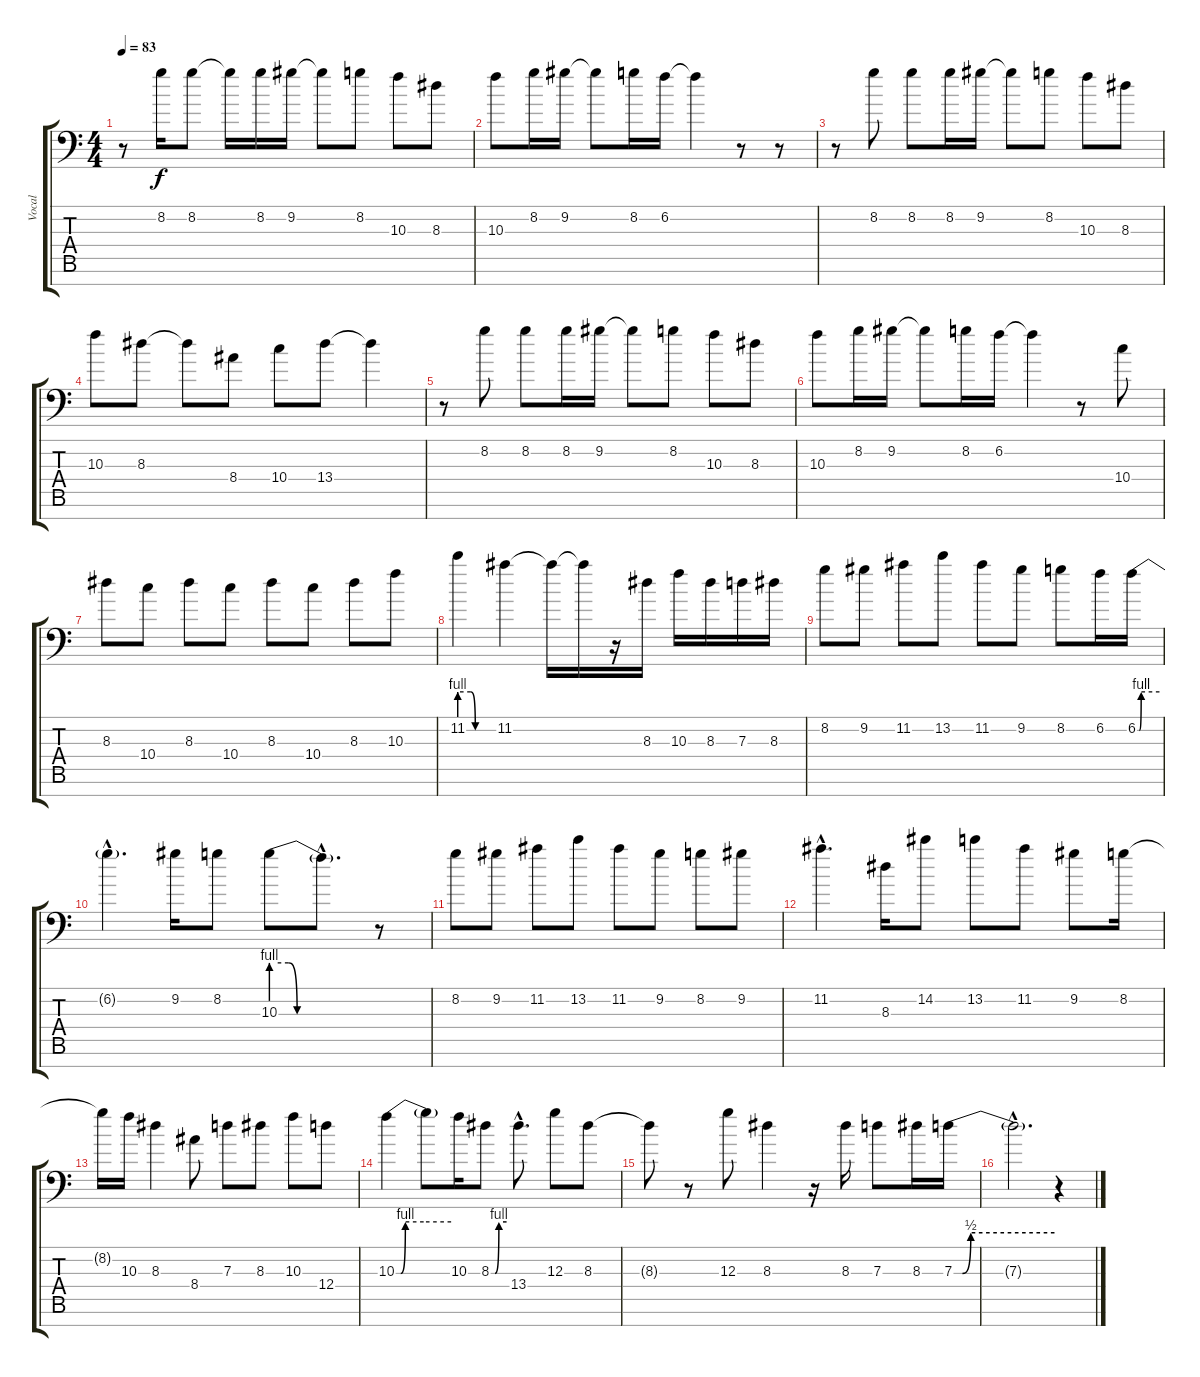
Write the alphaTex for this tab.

\track ("Vocal" "Vocal") {instrument contrabass}
\staff {score tabs}
\tuning (E4 B3 G3 D3 A2 E2 C-1) {hide}
\ts (4 4)
\tempo 83
\clef f4
\ks c
r.8{dy f} 8.2.16 8.2.8 8.2{t}.16 8.2.16 9.2.16 9.2{t}.8 8.2.8 10.3.8 8.3.8 |
10.3.8 8.2.16 9.2.16 9.2{t}.8 8.2.16 6.2.16 6.2{t}.4 r.8 r.8 |
r.8 8.2.8 8.2.8 8.2.16 9.2.16 9.2{t}.8 8.2.8 10.3.8 8.3.8 |
10.3.8 8.3.8 8.3{t}.8 8.4.8 10.4.8 13.4.8 13.4{t}.4 |
r.8 8.2.8 8.2.8 8.2.16 9.2.16 9.2{t}.8 8.2.8 10.3.8 8.3.8 |
10.3.8 8.2.16 9.2.16 9.2{t}.8 8.2.16 6.2.16 6.2{t}.4 r.8 10.4.8 |
8.3.8 10.4.8 8.3.8 10.4.8 8.3.8 10.4.8 8.3.8 10.3.8 |
11.2{be (custom 0 4 20 4 28 0 40 0 60 0)}.4 11.2.4 11.2{t}.16 11.2{t}.16 r.16 8.3.16 10.3.16 8.3.16 7.3.16 8.3.16 |
8.2.8 9.2.8 11.2.8 13.2.8 11.2.8 9.2.8 8.2.8 6.2.16 6.2{be (custom 0 0 5 0 10 4 60 4)}.16 |
6.2{hac t}.4{d} 9.2.16 8.2.8 10.3{be (custom 0 4 10 4 15 0 60 0)}.8 10.3{hac t}.8{d} r.8 |
8.2.8 9.2.8 11.2.8 13.2.8 11.2.8 9.2.8 8.2.8 9.2.8 |
11.2{hac}.4{d} 8.3.16 14.2.8 13.2.8 11.2.8 9.2.8 8.2.16 |
8.2{t}.16 10.3.16 8.3.4 8.4.8 7.3.8 8.3.8 10.3.8 12.4.8 |
10.3{be (custom 0 0 5 0 10 4 30 4 60 4)}.4 10.3{t}.8 10.3.16 8.3{be (custom 0 0 15 0 30 4 60 4)}.8 13.4{hac}.8{d} 12.3.8 8.3.8 |
8.3{t}.8 r.8 12.3.8 8.3.4 r.16 8.3.16 7.3.8 8.3.16 7.3{be (custom 0 0 5 0 10 2 60 2)}.16{volume 7} |
7.3{hac t}.2{d} r.4
